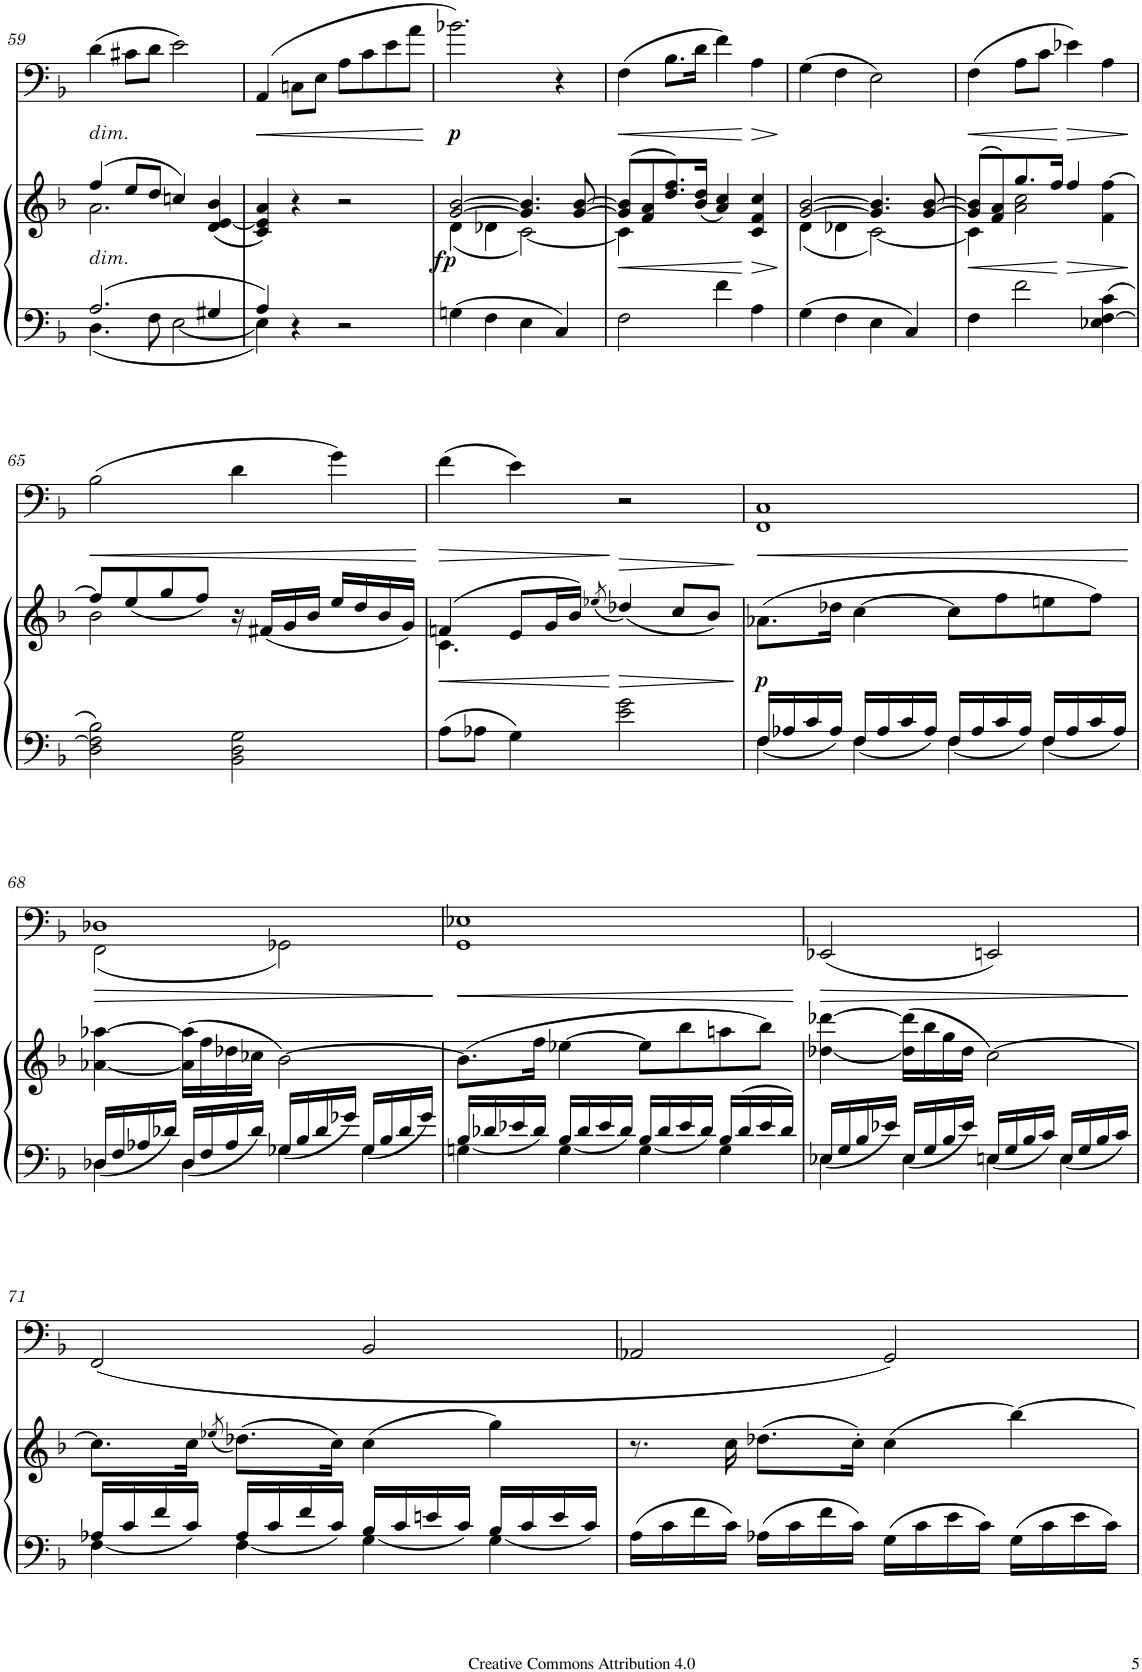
**kern	**kern	**dynam	**kern	**dynam
*part2	*part2	*part2	*part1	*part1
*staff3	*staff2	*staff2/3	*staff1	*staff1
*I"Piano	*	*	*I"Violoncello	*
*I'Pno	*	*	*I'Vc	*
!!LO:PB:g=z
*clefF4	*clefG2	*	*clefF4	*
*k[b-]	*k[b-]	*	*k[b-]	*
*M4/4	*M4/4	*	*M4/4	*
*met(c)	*met(c)	*	*met(c)	*
=59	=59	=59	=59	=59
*^	*^	*	*	*
!	!	!	!	!	!LO:TX:b:i:t=dim.	!
!	!	!LO:TX:b:i:t=dim.	!	!	!	!
2.A/	4.D\	(4ff/	2.a\	.	(4d\	.
.	.	8ee/L	.	.	8c#X\L	.
.	8F\	8dd/J	.	.	8d\J	.
.	[2E\	4ccn/)	.	.	2e\)	.
4G#X/	.	(4d/ [4e/ 4b-/	4ryy	.	.	.
=60	=60	=60	=60	=60	=60	=60
!	!	!	!	!	!	!LO:HP:b
*	*	*v	*v	*	*	*
4A/	4E\]	4c/ 4e/] 4a/)	.	(4AA/	<
4r	4ryy	4r	.	8Cn\L	.
.	.	.	.	8E\J	.
2r	2ryy	2r	.	8A\L	.
.	.	.	.	8c\	.
.	.	.	.	8e\	.
.	.	.	.	8a\J	.
*v	*v	*	*	*	*
.	.	.	.	[
=61	=61	=61	=61	=61
*	*^	*	*	*
!	!	!	!LO:DY:b	!	!LO:DY:b
4Gn\	[2g/ [2b-/	(4d\	fp	2.b-X\)	p
4F\	.	4d-X\	.	.	.
4E\	4.g/] 4.b-/]	[2c\)	.	.	.
4C/	.	.	.	4r	.
.	[8g/ [8b-/	.	.	.	.
=62	=62	=62	=62	=62	=62
!	!	!	!LO:HP:b	!	!LO:HP:b
2F\	(>8g/] 8b-/]L	4c\]	<	(4F\	<
.	8f/ 8a/	.	.	.	.
.	8.dd/ 8.ff/)	4ryy	.	8.B-\L	.
.	(16b-/ 16dd/Jk	.	.	16d\Jk	.
4f\	4a/ 4cc/)	2ryy	.	4f\)	.
!	!	!	!LO:HP:n=1:b	!	!LO:HP:n=1:b
4A\	4c/ 4f/ 4cc/	.	[ >	4A\	[ >
*	*v	*v	*	*	*
.	.	]	.	]
=63	=63	=63	=63	=63
*	*^	*	*	*
4G\	[2g/ [2b-/	(4d\	.	(4G\	.
4F\	.	4d-X\	.	4F\	.
4E\	4.g/] 4.b-/]	[2c\)	.	2E\)	.
4C/	.	.	.	.	.
.	[8g/ [8b-/	.	.	.	.
=64	=64	=64	=64	=64	=64
!	!	!	!LO:HP:b	!	!LO:HP:b
4F\	(>8g/] 8b-/]L	4c\]	<	(4F\	<
.	8f/ 8a/)	.	.	.	.
2f\	8.gg/	2a\ 2cc\	.	8A\L	.
.	.	.	.	8c\J	.
.	16ff/Jk	.	.	.	.
!	!	!	!LO:HP:n=1:b	!	!LO:HP:n=1:b
.	4ff/	.	[ >	4e-X\)	[ >
4E-X\ [4F\ 4c\	[>4ff\	4f\	.	4A\	.
*	*v	*v	*	*	*
.	.	]	.	]
!!LO:LB:g=z
=65	=65	=65	=65	=65
*	*^	*	*	*
!	!	!	!	!	!LO:HP:b
2D\ 2F\] 2B-\	8ff/L]	2b-\	.	(2B-\	<
.	(<8ee/	.	.	.	.
.	8gg/	.	.	.	.
.	8ff/J)	.	.	.	.
2BB-\ 2D\ 2G\	16r	2ryy	.	4d\	.
.	(16f#X/LL	.	.	.	.
.	16g/	.	.	.	.
.	16b-/JJ	.	.	.	.
.	16ee/LL	.	.	4g\)	.
.	16dd/	.	.	.	.
.	16b-/	.	.	.	.
.	16g/JJ)	.	.	.	.
*	*v	*v	*	*	*
.	.	.	.	[
=66	=66	=66	=66	=66
!	!	!LO:HP:b	!	!LO:HP:b
*	*^	*	*	*
8A\L	(4fn/	4.c\	<	(4f\	>
8A-X\J	.	.	.	.	.
4G\	8e/L	.	.	4e\)	.
.	16g/L	8ryy	.	.	.
.	16b-/JJ)	.	.	.	.
.	(8qee-X/	.	.	.	.
!	!	!	!LO:HP:n=1:b	!	!
2e\ 2g\	(4dd-X/)	2ryy	[ >	2r	]
.	8cc/L	.	.	.	.
.	8b-/J)	.	.	.	.
*	*v	*v	*	*	*
.	.	]	.	.
=67	=67	=67	=67	=67
*^	*	*	*	*
!	!	!	!LO:DY:b	!	!LO:HP:b
16F/LL	4F\	(8.a-X\L	p	1FF 1C	<
16A-X/	.	.	.	.	.
16c/	.	.	.	.	.
16A-/JJ	.	16dd-X\Jk	.	.	.
16F/LL	4F\	[4cc\	.	.	.
16A-/	.	.	.	.	.
16c/	.	.	.	.	.
16A-/JJ	.	.	.	.	.
16F/LL	4F\	8cc\L]	.	.	.
16A-/	.	.	.	.	.
16c/	.	8ff\	.	.	.
16A-/JJ	.	.	.	.	.
16F/LL	4F\	8een\	.	.	.
16A-/	.	.	.	.	.
16c/	.	8ff\J)	.	.	.
16A-/JJ	.	.	.	.	.
*v	*v	*	*	*	*
.	.	.	.	[
!!LO:LB:g=z
=68	=68	=68	=68	=68
*^	*	*	*	*
!	!	!	!	!	!LO:HP:b
*	*	*	*	*^	*
16D-X/LL	4D-\	[4a-X\ [4aa-X\	.	1D-X	(2FF\	>
16F/	.	.	.	.	.	.
16A-X/	.	.	.	.	.	.
16d-X/JJ	.	.	.	.	.	.
16D-/LL	4D-\	(16a-\] 16aa-\]LL	.	.	.	.
16F/	.	16ff\	.	.	.	.
16A-/	.	16dd-X\	.	.	.	.
16d-/JJ	.	16cc-X\JJ	.	.	.	.
16G-X/LL	4G-\	[2b-\)	.	.	2GG-X\)	.
16B-/	.	.	.	.	.	.
16d-/	.	.	.	.	.	.
16g-X/JJ	.	.	.	.	.	.
16G-/LL	4G-\	.	.	.	.	.
16B-/	.	.	.	.	.	.
16d-/	.	.	.	.	.	.
16g-/JJ	.	.	.	.	.	.
*v	*v	*	*	*v	*v	*
.	.	.	.	]
=69	=69	=69	=69	=69
*^	*	*	*	*
!	!	!	!	!	!LO:HP:b
16B-/LL	4Gn\	(8.b-\L]	.	1GG 1E-X	<
16d-X/	.	.	.	.	.
16e-X/	.	.	.	.	.
16d-/JJ	.	16ff\Jk	.	.	.
16B-/LL	4G\	[4ee-X\	.	.	.
16d-/	.	.	.	.	.
16e-/	.	.	.	.	.
16d-/JJ	.	.	.	.	.
16B-/LL	4G\	8ee-\L]	.	.	.
16d-/	.	.	.	.	.
16e-/	.	8bb-\	.	.	.
16d-/JJ	.	.	.	.	.
16B-/LL	4G\	8aan\	.	.	.
16d-/	.	.	.	.	.
16e-/	.	8bb-\J)	.	.	.
16d-/JJ	.	.	.	.	.
*v	*v	*	*	*	*
.	.	.	.	[
=70	=70	=70	=70	=70
*^	*	*	*	*
!	!	!	!	!	!LO:HP:b
16E-X/LL	4E-\	[4dd-X\ [4ddd-X\	.	(2EE-X/	>
16G/	.	.	.	.	.
16B-/	.	.	.	.	.
16e-X/JJ	.	.	.	.	.
16E-/LL	4E-\	(16dd-\] 16ddd-\]LL	.	.	.
16G/	.	16bb-\	.	.	.
16B-/	.	16gg\	.	.	.
16e-/JJ	.	16dd-\JJ	.	.	.
16En/LL	4E\	[2cc\)	.	2EEn/)	.
16G/	.	.	.	.	.
16B-/	.	.	.	.	.
16c/JJ	.	.	.	.	.
16E/LL	4E\	.	.	.	.
16G/	.	.	.	.	.
16B-/	.	.	.	.	.
16c/JJ	.	.	.	.	.
*v	*v	*	*	*	*
.	.	.	.	]
!!LO:LB:g=z
=71	=71	=71	=71	=71
*^	*	*	*	*
16A-X/LL	4F\	8.cc\L]	.	(2FF/	.
16c/	.	.	.	.	.
16f/	.	.	.	.	.
16c/JJ	.	16cc\Jk	.	.	.
.	.	(8qee-X/	.	.	.
16A-/LL	4F\	(8.dd-X\L)	.	.	.
16c/	.	.	.	.	.
16f/	.	.	.	.	.
16c/JJ	.	16cc\Jk)	.	.	.
16B-/LL	4G\	(4cc\	.	2BB-/	.
16c/	.	.	.	.	.
16en/	.	.	.	.	.
16c/JJ	.	.	.	.	.
16B-/LL	4G\	4gg\)	.	.	.
16c/	.	.	.	.	.
16e/	.	.	.	.	.
16c/JJ	.	.	.	.	.
*v	*v	*	*	*	*
=72	=72	=72	=72	=72
16A\LL	8.r	.	2AA-X/	.
16c\	.	.	.	.
16f\	.	.	.	.
16c\JJ	16cc\	.	.	.
16A-X\LL	(8.dd-X\L	.	.	.
16c\	.	.	.	.
16f\	.	.	.	.
16c\JJ	16cc'\Jk)	.	.	.
16G\LL	(4cc\	.	2GG/)	.
16c\	.	.	.	.
16e\	.	.	.	.
16c\JJ	.	.	.	.
16G\LL	[4bb-\)	.	.	.
16c\	.	.	.	.
16e\	.	.	.	.
16c\JJ	.	.	.	.
=	=	=	=	=
*-	*-	*-	*-	*-
